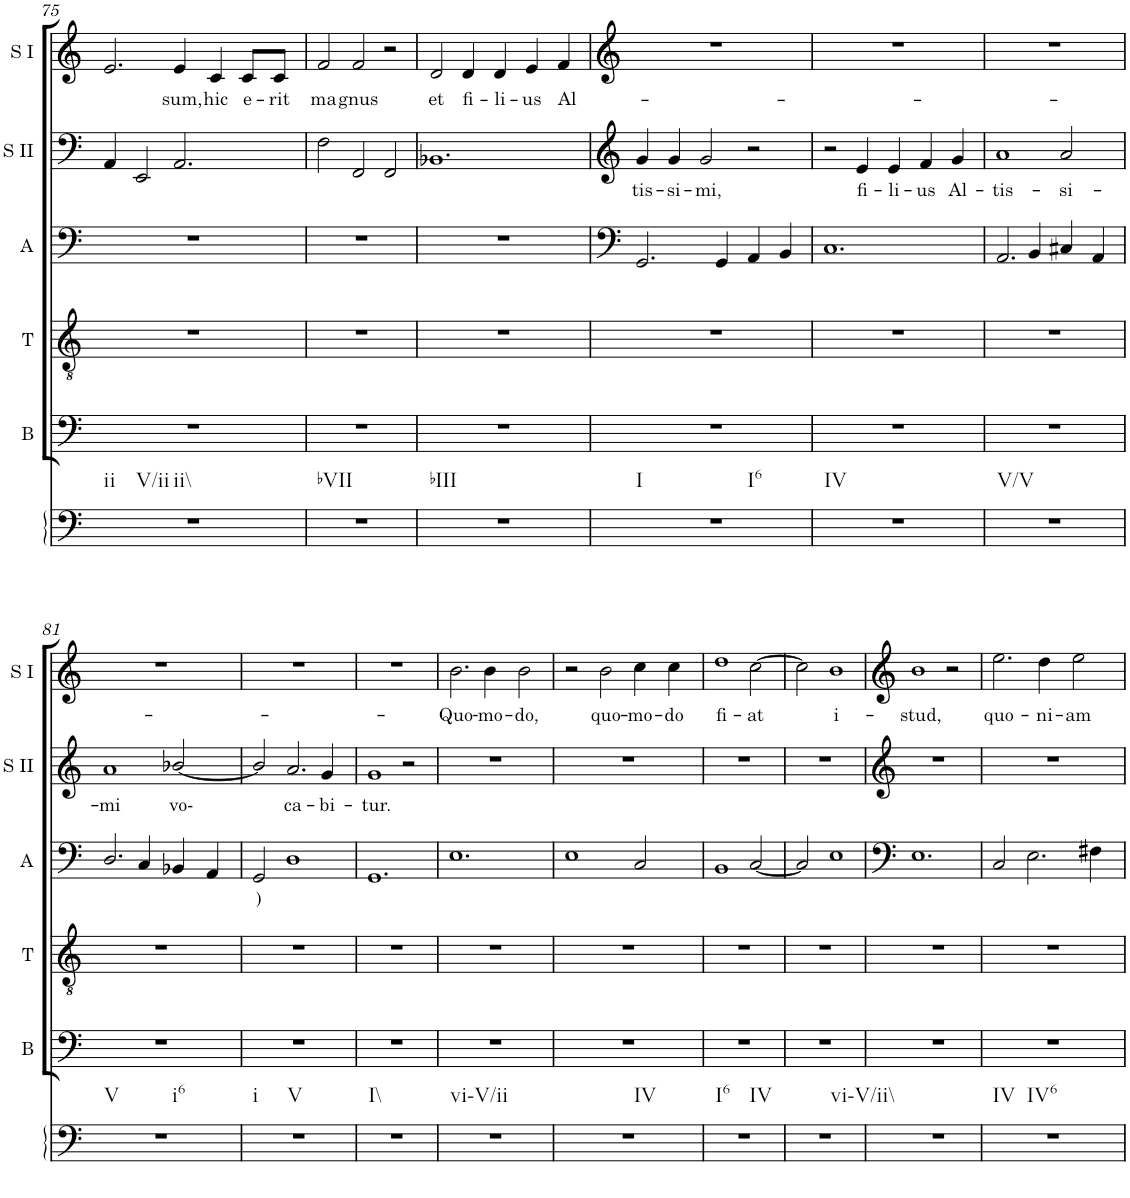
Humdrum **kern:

**kern	**kern	**kern	**kern	**text	**kern	**text	**kern	**text
*part6	*part5	*part4	*part3	*part3	*part2	*part2	*part1	*part1
*staff6	*staff5	*staff4	*staff3	*staff3	*staff2	*staff2	*staff1	*staff1
*I"Continuo	*I"Bass	*I"Tenor	*I"Alto	*	*I"Soprano II	*	*I"Soprano I	*
*	*I'B	*I'T	*I'A	*	*I'S II	*	*I'S I	*
!!LO:PB:g=z
*clefF4	*clefF4	*clefGv2	*clefG2	*	*clefG2	*	*clefG2	*
*k[]	*k[]	*k[]	*k[]	*	*k[]	*	*k[]	*
*M3/2	*M3/2	*M3/2	*M3/2	*	*M3/2	*	*M3/2	*
=75	=75	=75	=75	=75	=75	=75	=75	=75
!LO:TX:b:t=ii	!	!	!	!	!	!	!	!
!LO:TX:b:t=V/ii	!	!	!	!	!	!	!	!
!LO:TX:b:t=ii\\	!	!	!	!	!	!	!	!
1.r	1.r	1.r	1.r	.	4AA/	.	2.e/	.
.	.	.	.	.	2EE/	.	.	.
!	!	!	!	!	!	!	!	!LO:LY:b
.	.	.	.	.	2.AA/	.	4e/	sum,
!	!	!	!	!	!	!	!	!LO:LY:b
.	.	.	.	.	.	.	4c/	hic
!	!	!	!	!	!	!	!	!LO:LY:b
.	.	.	.	.	.	.	8c/L	e-
!	!	!	!	!	!	!	!	!LO:LY:b
.	.	.	.	.	.	.	8c/J	rit
=76	=76	=76	=76	=76	=76	=76	=76	=76
!LO:TX:b:t=bVII	!	!	!	!	!	!	!	!
!	!	!	!	!	!	!	!	!LO:LY:b
1.r	1.r	1.r	1.r	.	2F\	.	2f/	ma-
!	!	!	!	!	!	!	!	!LO:LY:b
.	.	.	.	.	2FF/	.	2f/	gnus
.	.	.	.	.	2FF/	.	2r	.
=77	=77	=77	=77	=77	=77	=77	=77	=77
!LO:TX:b:t=bIII	!	!	!	!	!	!	!	!
!	!	!	!	!	!	!	!	!LO:LY:b
1.r	1.r	1.r	1.r	.	1.BB-X	.	2d/	et
!	!	!	!	!	!	!	!	!LO:LY:b
.	.	.	.	.	.	.	4d/	fi-
!	!	!	!	!	!	!	!	!LO:LY:b
.	.	.	.	.	.	.	4d/	li-
!	!	!	!	!	!	!	!	!LO:LY:b
.	.	.	.	.	.	.	4e/	us
!	!	!	!	!	!	!	!	!LO:LY:b
.	.	.	.	.	.	.	4f/	Al-
=78	=78	=78	=78	=78	=78	=78	=78	=78
!LO:TX:b:t=I	!	!	!	!	!	!	!	!
!LO:TX:b:t=I6	!	!	!	!	!	!	!	!
!	!	!	!	!	!	!LO:LY:b	!	!
1.r	1.r	1.r	2.GG/	.	4g/	tis-	1.r	.
!	!	!	!	!	!	!LO:LY:b	!	!
.	.	.	.	.	4g/	si-	.	.
!	!	!	!	!	!	!LO:LY:b	!	!
.	.	.	.	.	2g/	mi,	.	.
.	.	.	4GG/	.	.	.	.	.
.	.	.	4AA/	.	2r	.	.	.
.	.	.	4BB/	.	.	.	.	.
=79	=79	=79	=79	=79	=79	=79	=79	=79
!LO:TX:b:t=IV	!	!	!	!	!	!	!	!
1.r	1.r	1.r	1.C	.	2r	.	1.r	.
!	!	!	!	!	!	!LO:LY:b	!	!
.	.	.	.	.	4e/	fi-	.	.
!	!	!	!	!	!	!LO:LY:b	!	!
.	.	.	.	.	4e/	li-	.	.
!	!	!	!	!	!	!LO:LY:b	!	!
.	.	.	.	.	4f/	us	.	.
!	!	!	!	!	!	!LO:LY:b	!	!
.	.	.	.	.	4g/	Al-	.	.
=80	=80	=80	=80	=80	=80	=80	=80	=80
!LO:TX:b:t=V/V	!	!	!	!	!	!	!	!
!	!	!	!	!	!	!LO:LY:b	!	!
1.r	1.r	1.r	2.AA/	.	1a	tis-	1.r	.
.	.	.	4BB/	.	.	.	.	.
!	!	!	!	!	!	!LO:LY:b	!	!
.	.	.	4C#X/	.	2a/	si-	.	.
.	.	.	4AA/	.	.	.	.	.
!!LO:LB:g=z
=81	=81	=81	=81	=81	=81	=81	=81	=81
!LO:TX:b:t=V	!	!	!	!	!	!	!	!
!LO:TX:b:t=i6	!	!	!	!	!	!	!	!
!	!	!	!	!	!	!LO:LY:b	!	!
1.r	1.r	1.r	2.D/	.	1a	mi	1.r	.
.	.	.	4C/	.	.	.	.	.
!	!	!	!	!	!	!LO:LY:b	!	!
.	.	.	4BB-X/	.	[2b-X/	vo-	.	.
.	.	.	4AA/	.	.	.	.	.
=82	=82	=82	=82	=82	=82	=82	=82	=82
!LO:TX:b:t=i	!	!	!	!	!	!	!	!
!LO:TX:b:t=V	!	!	!	!	!	!	!	!
!	!	!	!	!LO:LY:b	!	!	!	!
1.r	1.r	1.r	2GG/	)	2b-/]	.	1.r	.
!	!	!	!	!	!	!LO:LY:b	!	!
.	.	.	1D	.	2.a/	ca-	.	.
!	!	!	!	!	!	!LO:LY:b	!	!
.	.	.	.	.	4g/	bi-	.	.
=83	=83	=83	=83	=83	=83	=83	=83	=83
!LO:TX:b:t=I\\	!	!	!	!	!	!	!	!
!	!	!	!	!	!	!LO:LY:b	!	!
1.r	1.r	1.r	1.GG	.	1g	tur.	1.r	.
.	.	.	.	.	2r	.	.	.
=84	=84	=84	=84	=84	=84	=84	=84	=84
!LO:TX:b:t=vi-V/ii	!	!	!	!	!	!	!	!
!	!	!	!	!	!	!	!	!LO:LY:b
1.r	1.r	1.r	1.E	.	1.r	.	2.b\	Quo-
!	!	!	!	!	!	!	!	!LO:LY:b
.	.	.	.	.	.	.	4b\	mo-
!	!	!	!	!	!	!	!	!LO:LY:b
.	.	.	.	.	.	.	2b\	do,
=85	=85	=85	=85	=85	=85	=85	=85	=85
!LO:TX:b:t=IV	!	!	!	!	!	!	!	!
1.r	1.r	1.r	1E	.	1.r	.	2r	.
!	!	!	!	!	!	!	!	!LO:LY:b
.	.	.	.	.	.	.	2b\	quo-
!	!	!	!	!	!	!	!	!LO:LY:b
.	.	.	2C/	.	.	.	4cc\	mo-
!	!	!	!	!	!	!	!	!LO:LY:b
.	.	.	.	.	.	.	4cc\	do
=86	=86	=86	=86	=86	=86	=86	=86	=86
!LO:TX:b:t=I6	!	!	!	!	!	!	!	!
!LO:TX:b:t=IV	!	!	!	!	!	!	!	!
!	!	!	!	!	!	!	!	!LO:LY:b
1.r	1.r	1.r	1BB	.	1.r	.	1dd	fi-
!	!	!	!	!	!	!	!	!LO:LY:b
.	.	.	[2C/	.	.	.	[2cc\	at
=87	=87	=87	=87	=87	=87	=87	=87	=87
!LO:TX:b:t=vi-V/ii\\	!	!	!	!	!	!	!	!
1.r	1.r	1.r	2C/]	.	1.r	.	2cc\]	.
!	!	!	!	!	!	!	!	!LO:LY:b
.	.	.	1E	.	.	.	1b	i-
=88	=88	=88	=88	=88	=88	=88	=88	=88
!	!	!	!	!	!	!	!	!LO:LY:b
1.r	1.r	1.r	1.E	.	1.r	.	1b	stud,
.	.	.	.	.	.	.	2r	.
=89	=89	=89	=89	=89	=89	=89	=89	=89
!LO:TX:b:t=IV	!	!	!	!	!	!	!	!
!LO:TX:b:t=IV6	!	!	!	!	!	!	!	!
!	!	!	!	!	!	!	!	!LO:LY:b
1.r	1.r	1.r	2C/	.	1.r	.	2.ee\	quo-
.	.	.	2.E\	.	.	.	.	.
!	!	!	!	!	!	!	!	!LO:LY:b
.	.	.	.	.	.	.	4dd\	ni-
!	!	!	!	!	!	!	!	!LO:LY:b
.	.	.	.	.	.	.	2ee\	am
.	.	.	4F#X\	.	.	.	.	.
=	=	=	=	=	=	=	=	=
*-	*-	*-	*-	*-	*-	*-	*-	*-
